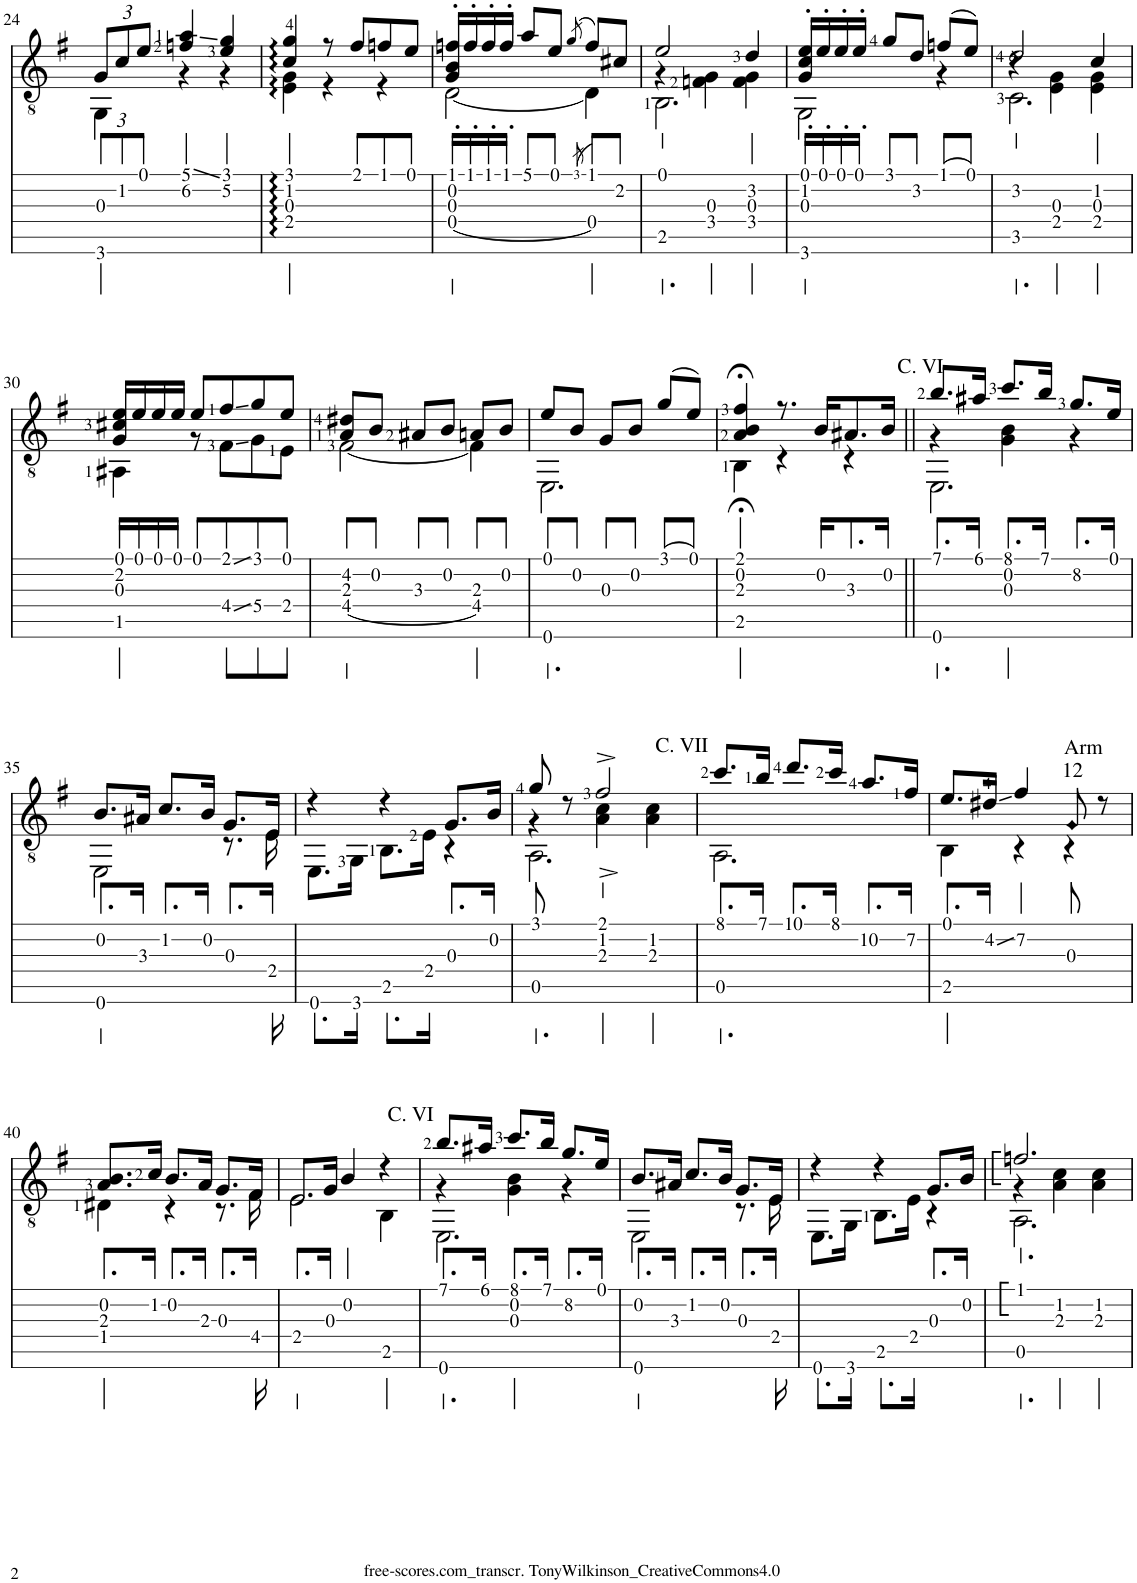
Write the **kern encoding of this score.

**kern	**kern
*part2	*part1
*staff2	*staff1
*I"Chitarra classica (Intavolatura)	*I"Guitar
!!LO:PB:g=z
*	*clefGv2
*k[f#]	*k[f#]
*M3/4	*M3/4
*Xbrackettup	*Xbrackettup
=24	=24
*^	*^
12G/L	4GG\	12G/L	4GG\
12c/	.	12c/	.
12e/J	.	12e/J	.
4fn/ 4a/	4r	4fn/ 4a/	4r
4e/ 4g/	4r	4e/ 4g/	4r
=25	=25	=25	=25
4c/ 4g/	4E\:: 4G\::	4c/ 4g/	4E\:: 4G\::
8r	4r	8r	4r
8f#/L	.	8f#/L	.
8fn/	4r	8fn/	4r
8e/J	.	8e/J	.
=26	=26	=26	=26
16G/' 16B/' 16fn/'LL	[2D\	16G/' 16B/' 16fn/'LL	[2D\
16f'/	.	16f'/	.
16f'/	.	16f'/	.
16f'/JJ	.	16f'/JJ	.
8a/L	.	8a/L	.
8e/J	.	8e/J	.
(8qg/	.	(8qg/	.
8f/L)	4D\]	8f/L)	4D\]
8c#X/J	.	8c#X/J	.
=27	=27	=27	=27
*	*^	*	*^
2e/	4r	2.BB\	2e/	4r	2.BB\
.	4Fn\ 4G\	.	.	4Fn\ 4G\	.
4d/	4F\ 4G\	.	4d/	4F\ 4G\	.
*	*v	*v	*	*	*
*	*	*	*v	*v
=28	=28	=28	=28
16G/' 16c/' 16e/'LL	2GG\	16G/' 16c/' 16e/'LL	2GG\
16e'/	.	16e'/	.
16e'/	.	16e'/	.
16e'/JJ	.	16e'/JJ	.
8g/L	.	8g/L	.
8d/J	.	8d/J	.
(8fn/L	4r	(8fn/L	4r
8e/J)	.	8e/J)	.
=29	=29	=29	=29
*	*^	*	*^
2d/	4r	2.C\	2d/	4r	2.C\
.	4E\ 4G\	.	.	4E\ 4G\	.
4c/	4E\ 4G\	.	4c/	4E\ 4G\	.
*	*v	*v	*	*	*
*	*	*	*v	*v
!!LO:LB:g=z
=30	=30	=30	=30
16G/ 16c#X/ 16e/LL	4AA#X\	16G/ 16c#X/ 16e/LL	4AA#X\
16e/	.	16e/	.
16e/	.	16e/	.
16e/JJ	.	16e/JJ	.
8e/L	8r	8e/L	8r
8f#/	8F#\L	8f#/	8F#\L
8g/	8G\	8g/	8G\
8e/J	8E\J	8e/J	8E\J
=31	=31	=31	=31
8A/ 8d#X/L	[2F#\	8A/ 8d#X/L	[2F#\
8B/J	.	8B/J	.
8A#X/L	.	8A#X/L	.
8B/J	.	8B/J	.
8An/L	4F#\]	8An/L	4F#\]
8B/J	.	8B/J	.
=32	=32	=32	=32
8e/L	2.EE\	8e/L	2.EE\
8B/J	.	8B/J	.
8G/L	.	8G/L	.
8B/J	.	8B/J	.
(8g/L	.	(8g/L	.
8e/J)	.	8e/J)	.
=33	=33	=33	=33
4A/;< 4B/;< 4f#/;<	4BB\	4A/;< 4B/;< 4f#/;<	4BB\
8.r	4r	8.r	4r
16B/KL	.	16B/KL	.
8.A#X/	4r	8.A#X/	4r
16B/Jk	.	16B/Jk	.
=34||	=34||	=34||	=34||
*	*^	*	*^
!	!	!	!LO:TX:a:t=C. VI	!	!
8.b/L	4r	2.EE\	8.b/L	4r	2.EE\
16a#X/Jk	.	.	16a#X/Jk	.	.
8.cc/L	4G\ 4B\	.	8.cc/L	4G\ 4B\	.
16b/Jk	.	.	16b/Jk	.	.
8.g/L	4r	.	8.g/L	4r	.
16e/Jk	.	.	16e/Jk	.	.
*	*v	*v	*	*	*
*	*	*	*v	*v
!!LO:LB:g=z
=35	=35	=35	=35
8.B/L	2EE\	8.B/L	2EE\
16A#X/Jk	.	16A#X/Jk	.
8.c/L	.	8.c/L	.
16B/Jk	.	16B/Jk	.
8.G/L	8.r	8.G/L	8.r
16E/Jk	16E\	16E/Jk	16E\
=36	=36	=36	=36
4r	8.EE\L	4r	8.EE\L
.	16GG\Jk	.	16GG\Jk
4r	8.BB\L	4r	8.BB\L
.	16E\Jk	.	16E\Jk
8.G/L	4r	8.G/L	4r
16B/Jk	.	16B/Jk	.
=37	=37	=37	=37
*	*^	*	*^
8g/	4r	2.AA\	8g/	4r	2.AA\
8r	.	.	8r	.	.
2f#^/	4A\ 4c\	.	2f#^/	4A\ 4c\	.
.	4A\ 4c\	.	.	4A\ 4c\	.
*	*v	*v	*	*	*
*	*	*	*v	*v
=38	=38	=38	=38
!	!	!LO:TX:a:t=C. VII	!
8.cc/L	2.AA\	8.cc/L	2.AA\
16b/Jk	.	16b/Jk	.
8.dd/L	.	8.dd/L	.
16cc/Jk	.	16cc/Jk	.
8.a/L	.	8.a/L	.
16f#/Jk	.	16f#/Jk	.
=39	=39	=39	=39
8.e/L	4BB\	8.e/L	4BB\
16d#X/Jk	.	16d#X/Jk	.
4f#/	4r	4f#/	4r
!	!	!LO:TX:a:t=Arm	!
!	!	!LO:TX:a:t=12	!
8G/	4r	8G/	4r
8r	.	8r	.
!!LO:LB:g=z	!!
=40	=40	=40	=40
8.A/ 8.B/L	4D#X\	8.A/ 8.B/L	4D#X\
16c/Jk	.	16c/Jk	.
8.B/L	4r	8.B/L	4r
16A/Jk	.	16A/Jk	.
8.G/L	8.r	8.G/L	8.r
16F#/Jk	16F#\	16F#/Jk	16F#\
=41	=41	=41	=41
!LO:N:head=open	!	!LO:N:head=open	!
8.E/L	2E\	8.E/L	2E\
16G/Jk	.	16G/Jk	.
4B/	.	4B/	.
4r	4BB\	4r	4BB\
=42	=42	=42	=42
*	*^	*	*^
!	!	!	!LO:TX:a:t=C. VI	!	!
8.b/L	4r	2.EE\	8.b/L	4r	2.EE\
16a#X/Jk	.	.	16a#X/Jk	.	.
8.cc/L	4G\ 4B\	.	8.cc/L	4G\ 4B\	.
16b/Jk	.	.	16b/Jk	.	.
8.g/L	4r	.	8.g/L	4r	.
16e/Jk	.	.	16e/Jk	.	.
*	*v	*v	*	*	*
*	*	*	*v	*v
=43	=43	=43	=43
8.B/L	2EE\	8.B/L	2EE\
16A#X/Jk	.	16A#X/Jk	.
8.c/L	.	8.c/L	.
16B/Jk	.	16B/Jk	.
8.G/L	8.r	8.G/L	8.r
16E/Jk	16E\	16E/Jk	16E\
=44	=44	=44	=44
4r	8.EE\L	4r	8.EE\L
.	16GG\Jk	.	16GG\Jk
4r	8.BB\L	4r	8.BB\L
.	16E\Jk	.	16E\Jk
8.G/L	4r	8.G/L	4r
16B/Jk	.	16B/Jk	.
=45	=45	=45	=45
*	*^	*	*^
2.fn/	4r	2.AA\	2.fn/	4r	2.AA\
.	4A\ 4c\	.	.	4A\ 4c\	.
.	4A\ 4c\	.	.	4A\ 4c\	.
*v	*v	*v	*	*	*
*	*v	*v	*v
=	=
*-	*-
